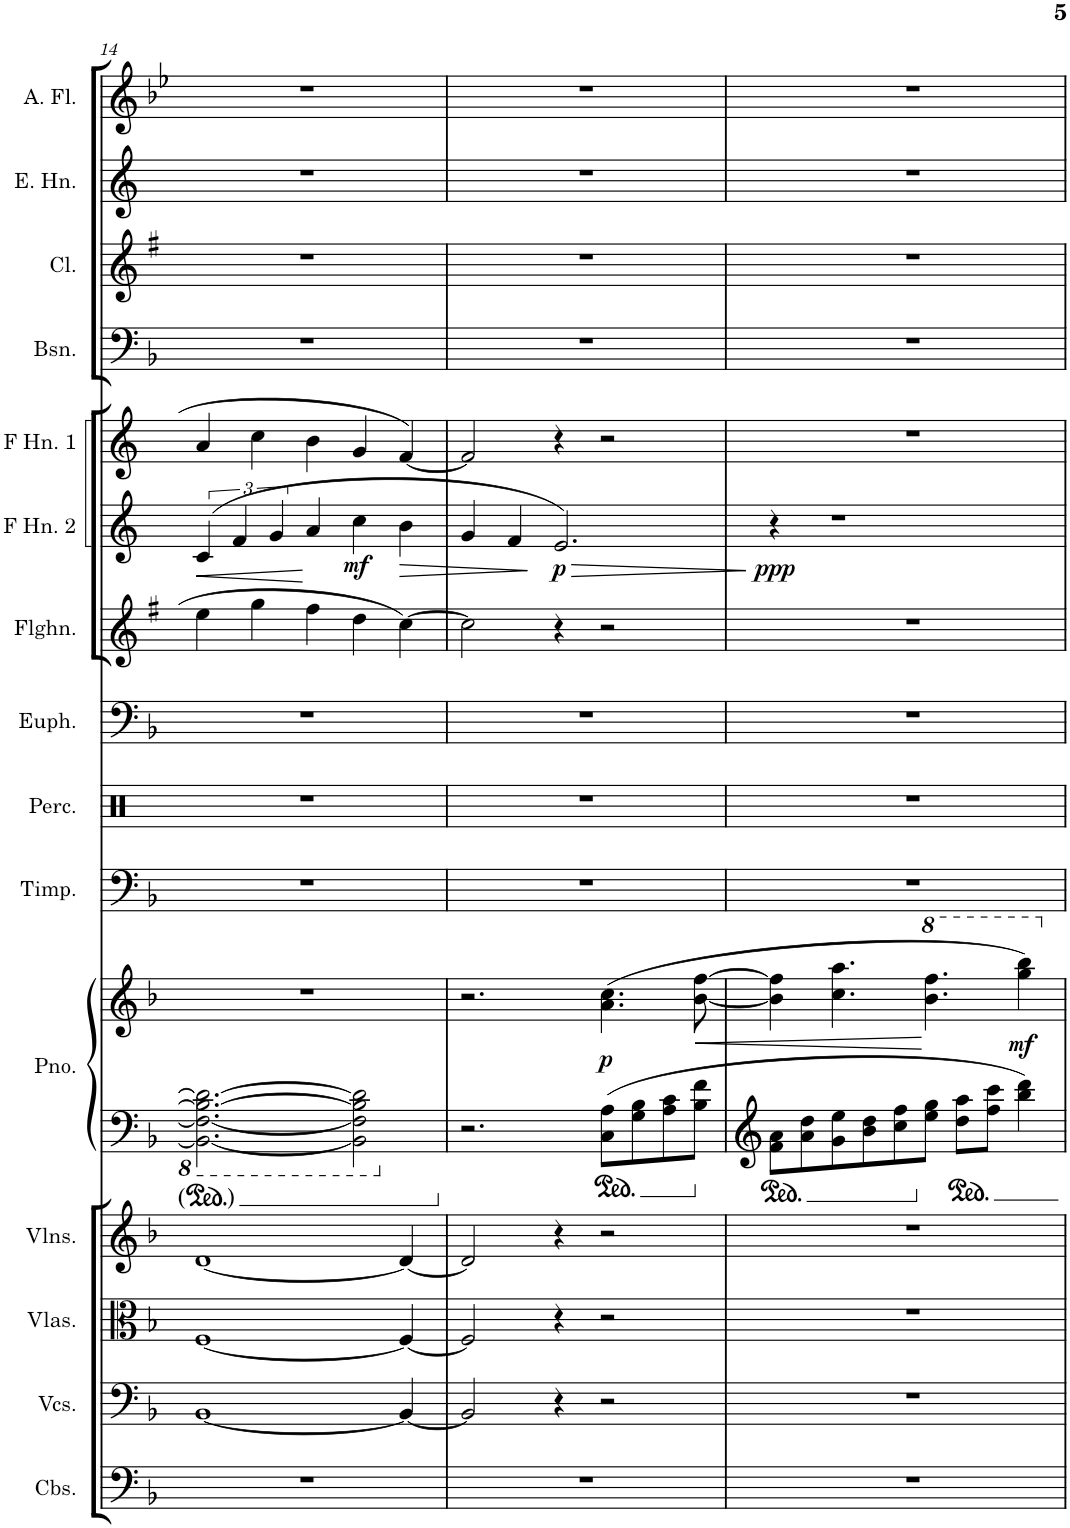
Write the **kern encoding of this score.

**kern	**kern	**kern	**kern	**kern	**kern	**dynam	**kern	**kern	**kern	**kern	**kern	**dynam	**kern	**kern	**kern	**kern	**kern
*part15	*part14	*part13	*part12	*part11	*part11	*part11	*part10	*part9	*part8	*part7	*part6	*part6	*part5	*part4	*part3	*part2	*part1
*staff16	*staff15	*staff14	*staff13	*staff12	*staff11	*staff11/12	*staff10	*staff9	*staff8	*staff7	*staff6	*staff6	*staff5	*staff4	*staff3	*staff2	*staff1
*I"Contrabasses	*I"Violoncellos	*I"Violas	*I"Violins	*I"Grand Piano	*	*	*I"Timpani	*I"Percussion	*I"Euphonium	*I"Flugelhorn	*I"Horn in F 2	*	*I"Horn in F 1	*I"Bassoon	*I"Clarinet	*I"English Horn	*I"Alto Flute
*I'Cbs.	*I'Vcs.	*I'Vlas.	*I'Vlns.	*I'Pno.	*	*	*I'Timp.	*I'Perc.	*I'Euph.	*I'Flghn.	*	*	*	*I'Bsn.	*I'Cl.	*I'E. Hn.	*I'A. Fl.
!!LO:PB:g=z
*clefF4	*clefF4	*clefC3	*clefG2	*clefF4	*clefG2	*	*clefF4	*clefX	*clefF4	*clefG2	*clefG2	*	*clefG2	*clefF4	*clefG2	*clefG2	*clefG2
*Trd7c12	*	*	*	*	*	*	*	*	*	*Trd1c2	*Trd4c7	*	*Trd4c7	*	*Trd1c2	*Trd4c7	*Trd3c5
*k[b-]	*k[b-]	*k[b-]	*k[b-]	*k[b-]	*k[b-]	*	*k[b-]	*k[]	*k[b-]	*k[f#]	*k[]	*	*k[]	*k[b-]	*k[f#]	*k[]	*k[b-e-]
*M5/4	*M5/4	*M5/4	*M5/4	*M5/4	*M5/4	*	*M5/4	*M5/4	*M5/4	*M5/4	*M5/4	*	*M5/4	*M5/4	*M5/4	*M5/4	*M5/4
=14	=14	=14	=14	=14	=14	=14	=14	=14	=14	=14	=14	=14	=14	=14	=14	=14	=14
!	!	!	!	!	!	!	!	!	!	!	!	!LO:HP:b	!	!	!	!	!
4%5r	[1BB-	[1F	[1d	2.BBB-\_ 2.FF\_ 2.BB-\_ 2.D\_	4%5r	.	4%5r	4%5r	4%5r	4ee\	(6c/	<	4a/	4%5r	4%5r	4%5r	4%5r
.	.	.	.	.	.	.	.	.	.	.	6f/	.	.	.	.	.	.
.	.	.	.	.	.	.	.	.	.	4gg\	.	.	4cc\	.	.	.	.
.	.	.	.	.	.	.	.	.	.	.	6g/	.	.	.	.	.	.
.	.	.	.	.	.	.	.	.	.	4ff#\	4a/	[	4b\	.	.	.	.
!	!	!	!	!	!	!	!	!	!	!	!	!LO:DY:b	!	!	!	!	!
.	.	.	.	2BBB-\] 2FF\] 2BB-\] 2D\]	.	.	.	.	.	4dd\	4cc\	mf	4g/	.	.	.	.
!	!	!	!	!	!	!	!	!	!	!	!	!LO:HP:b	!	!	!	!	!
.	4BB-/_	4F/_	4d/_	.	.	.	.	.	.	[4cc\	4b\	>	[4f/	.	.	.	.
=15	=15	=15	=15	=15	=15	=15	=15	=15	=15	=15	=15	=15	=15	=15	=15	=15	=15
4%5r	2BB-/]	2F/]	2d/]	2.r	2.r	.	4%5r	4%5r	4%5r	2cc\]	4g/	.	2f/]	4%5r	4%5r	4%5r	4%5r
.	.	.	.	.	.	.	.	.	.	.	4f/	.	.	.	.	.	.
!	!	!	!	!	!	!	!	!	!	!	!	!LO:HP:n=1:b	!	!	!	!	!
!	!	!	!	!	!	!	!	!	!	!	!	!LO:DY:n=1:b	!	!	!	!	!
.	4r	4r	4r	.	.	.	.	.	.	4r	2.e/)	] > p	4r	.	.	.	.
!	!	!	!	!	!	!LO:DY:b	!	!	!	!	!	!	!	!	!	!	!
.	2r	2r	2r	8C\ 8A\L	(4.a\ 4.cc\	p	.	.	.	2r	.	.	2r	.	.	.	.
.	.	.	.	8G\ 8B-\	.	.	.	.	.	.	.	.	.	.	.	.	.
.	.	.	.	8A\ 8c\	.	.	.	.	.	.	.	.	.	.	.	.	.
!	!	!	!	!	!	!LO:HP:b	!	!	!	!	!	!	!	!	!	!	!
.	.	.	.	8B-\ 8f\J	[8b-\ [8ff\	<	.	.	.	.	.	.	.	.	.	.	.
.	.	.	.	.	.	.	.	.	.	.	.	]	.	.	.	.	.
=16	=16	=16	=16	=16	=16	=16	=16	=16	=16	=16	=16	=16	=16	=16	=16	=16	=16
!	!	!	!	!	!	!	!	!	!	!	!	!LO:DY:b	!	!	!	!	!
4%5r	4%5r	4%5r	4%5r	8f\ 8a\L	4b-\] 4ff\]	.	4%5r	4%5r	4%5r	4%5r	4r	ppp	4%5r	4%5r	4%5r	4%5r	4%5r
.	.	.	.	8a\ 8dd\	.	.	.	.	.	.	.	.	.	.	.	.	.
.	.	.	.	8g\ 8ee\	4.cc\ 4.aa\	.	.	.	.	.	1r	.	.	.	.	.	.
.	.	.	.	8b-\ 8dd\	.	.	.	.	.	.	.	.	.	.	.	.	.
.	.	.	.	8cc\ 8ff\	.	.	.	.	.	.	.	.	.	.	.	.	.
*	*	*	*	*	*8va	*	*	*	*	*	*	*	*	*	*	*	*
.	.	.	.	8ee\ 8gg\J	4.bb-\ 4.fff\	[	.	.	.	.	.	.	.	.	.	.	.
.	.	.	.	8dd\ 8aa\L	.	.	.	.	.	.	.	.	.	.	.	.	.
.	.	.	.	8ff\ 8ccc\J	.	.	.	.	.	.	.	.	.	.	.	.	.
!	!	!	!	!	!	!LO:DY:b	!	!	!	!	!	!	!	!	!	!	!
.	.	.	.	4bb-\ 4ddd\	4ggg\ 4bbb-\)	mf	.	.	.	.	.	.	.	.	.	.	.
*	*	*	*	*	*X8va	*	*	*	*	*	*	*	*	*	*	*	*
=	=	=	=	=	=	=	=	=	=	=	=	=	=	=	=	=	=
*-	*-	*-	*-	*-	*-	*-	*-	*-	*-	*-	*-	*-	*-	*-	*-	*-	*-
